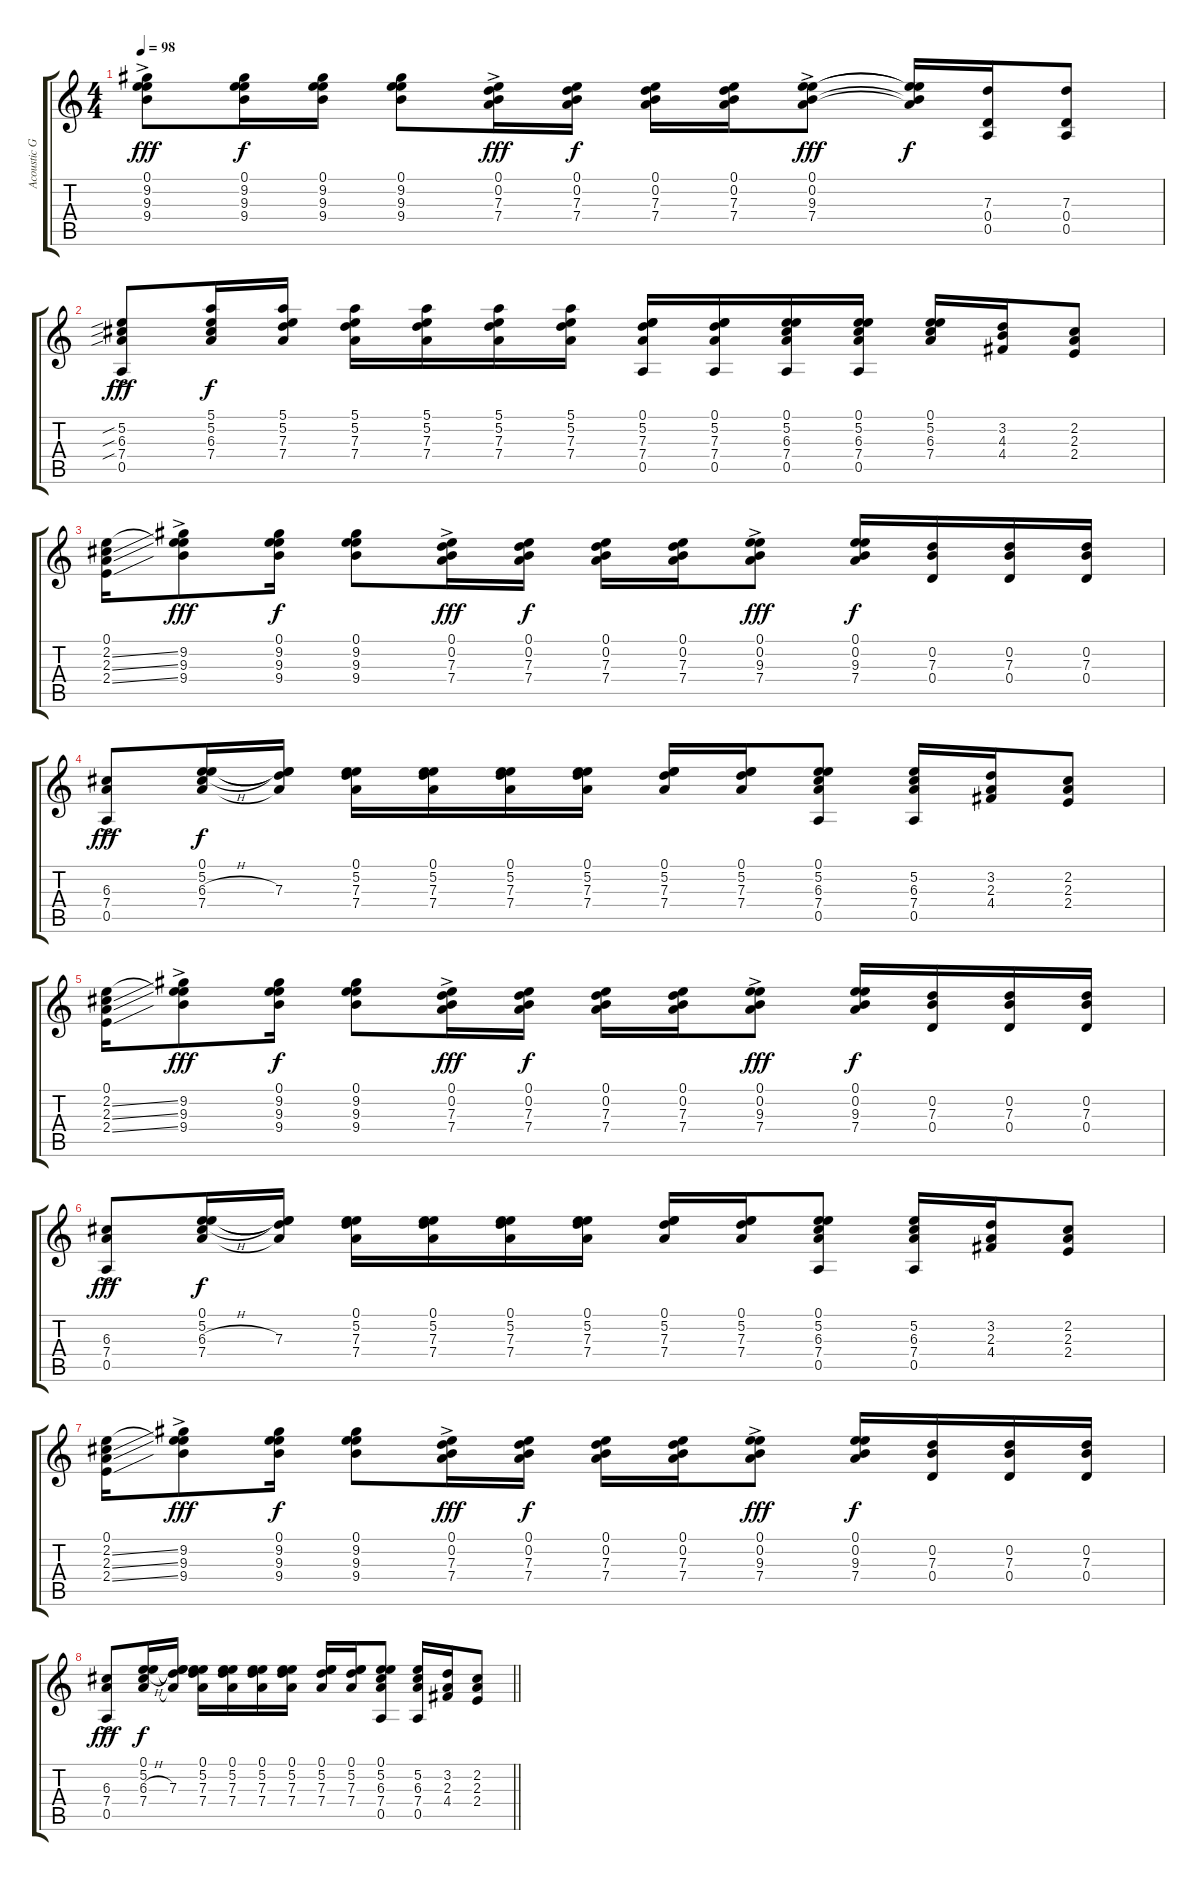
\track ("Acoustic Guitar 1" "Acoustic G") {instrument acousticguitarnylon}
\staff {score tabs}
\tuning (E4 B3 G3 D3 A2 E2) {hide}
\ts (4 4)
\tempo 98
\clef g2
\ks c
(0.1{ac} 9.2{ac} 9.3{ac} 9.4{ac}).8{dy fff} (0.1 9.2 9.3 9.4).16{dy f} (0.1 9.2 9.3 9.4).16 (0.1 9.2 9.3 9.4).8 (0.1{ac} 0.2{ac} 7.3{ac} 7.4{ac}).16{dy fff} (0.1 0.2 7.3 7.4).16{dy f} (0.1 0.2 7.3 7.4).16 (0.1 0.2 7.3 7.4).16 (0.1{ac} 0.2{ac} 9.3{ac} 7.4{ac}).8{dy fff} (0.1{t} 0.2{t} 9.3{t} 7.4{t}).16{dy f} (7.3 0.4 0.5).16 (7.3 0.4 0.5).8 |
(5.2{sib ac} 6.3{sib ac} 7.4{sib ac} 0.5{ac}).8{dy fff} (5.1 5.2 6.3 7.4).16{dy f} (5.1 5.2 7.3 7.4).16 (5.1 5.2 7.3 7.4).16 (5.1 5.2 7.3 7.4).16 (5.1 5.2 7.3 7.4).16 (5.1 5.2 7.3 7.4).16 (0.1 5.2 7.3 7.4 0.5).16 (0.1 5.2 7.3 7.4 0.5).16 (0.1 5.2 6.3 7.4 0.5).16 (0.1 5.2 6.3 7.4 0.5).16 (0.1 5.2 6.3 7.4).16 (3.2 4.3 4.4).16 (2.2 2.3 2.4).8 |
(0.1 2.2{ss} 2.3{ss} 2.4{ss}).16 (0.1{t} 9.2{ac} 9.3{ac} 9.4{ac}).8{dy fff} (0.1 9.2 9.3 9.4).16{dy f} (0.1 9.2 9.3 9.4).8 (0.1{ac} 0.2{ac} 7.3{ac} 7.4{ac}).16{dy fff} (0.1 0.2 7.3 7.4).16{dy f} (0.1 0.2 7.3 7.4).16 (0.1 0.2 7.3 7.4).16 (0.1{ac} 0.2{ac} 9.3{ac} 7.4{ac}).8{dy fff} (0.1 0.2 9.3 7.4).16{dy f} (0.2 7.3 0.4).16 (0.2 7.3 0.4).16 (0.2 7.3 0.4).16 |
(6.3{ac} 7.4{ac} 0.5{ac}).8{dy fff} (0.1 5.2 6.3{h} 7.4).16{dy f} (0.1{t} 5.2{t} 7.3 7.4{t}).16 (0.1 5.2 7.3 7.4).16 (0.1 5.2 7.3 7.4).16 (0.1 5.2 7.3 7.4).16 (0.1 5.2 7.3 7.4).16 (0.1 5.2 7.3 7.4).16 (0.1 5.2 7.3 7.4).16 (0.1 5.2 6.3 7.4 0.5).8 (5.2 6.3 7.4 0.5).16 (3.2 2.3 4.4).16 (2.2 2.3 2.4).8 |
(0.1 2.2{ss} 2.3{ss} 2.4{ss}).16 (0.1{t} 9.2{ac} 9.3{ac} 9.4{ac}).8{dy fff} (0.1 9.2 9.3 9.4).16{dy f} (0.1 9.2 9.3 9.4).8 (0.1{ac} 0.2{ac} 7.3{ac} 7.4{ac}).16{dy fff} (0.1 0.2 7.3 7.4).16{dy f} (0.1 0.2 7.3 7.4).16 (0.1 0.2 7.3 7.4).16 (0.1{ac} 0.2{ac} 9.3{ac} 7.4{ac}).8{dy fff} (0.1 0.2 9.3 7.4).16{dy f} (0.2 7.3 0.4).16 (0.2 7.3 0.4).16 (0.2 7.3 0.4).16 |
(6.3{ac} 7.4{ac} 0.5{ac}).8{dy fff} (0.1 5.2 6.3{h} 7.4).16{dy f} (0.1{t} 5.2{t} 7.3 7.4{t}).16 (0.1 5.2 7.3 7.4).16 (0.1 5.2 7.3 7.4).16 (0.1 5.2 7.3 7.4).16 (0.1 5.2 7.3 7.4).16 (0.1 5.2 7.3 7.4).16 (0.1 5.2 7.3 7.4).16 (0.1 5.2 6.3 7.4 0.5).8 (5.2 6.3 7.4 0.5).16 (3.2 2.3 4.4).16 (2.2 2.3 2.4).8 |
(0.1 2.2{ss} 2.3{ss} 2.4{ss}).16 (0.1{t} 9.2{ac} 9.3{ac} 9.4{ac}).8{dy fff} (0.1 9.2 9.3 9.4).16{dy f} (0.1 9.2 9.3 9.4).8 (0.1{ac} 0.2{ac} 7.3{ac} 7.4{ac}).16{dy fff} (0.1 0.2 7.3 7.4).16{dy f} (0.1 0.2 7.3 7.4).16 (0.1 0.2 7.3 7.4).16 (0.1{ac} 0.2{ac} 9.3{ac} 7.4{ac}).8{dy fff} (0.1 0.2 9.3 7.4).16{dy f} (0.2 7.3 0.4).16 (0.2 7.3 0.4).16 (0.2 7.3 0.4).16 |
\barLineRight lightlight
(6.3{ac} 7.4{ac} 0.5{ac}).8{dy fff} (0.1 5.2 6.3{h} 7.4).16{dy f} (0.1{t} 5.2{t} 7.3 7.4{t}).16 (0.1 5.2 7.3 7.4).16 (0.1 5.2 7.3 7.4).16 (0.1 5.2 7.3 7.4).16 (0.1 5.2 7.3 7.4).16 (0.1 5.2 7.3 7.4).16 (0.1 5.2 7.3 7.4).16 (0.1 5.2 6.3 7.4 0.5).8 (5.2 6.3 7.4 0.5).16 (3.2 2.3 4.4).16 (2.2 2.3 2.4).8
